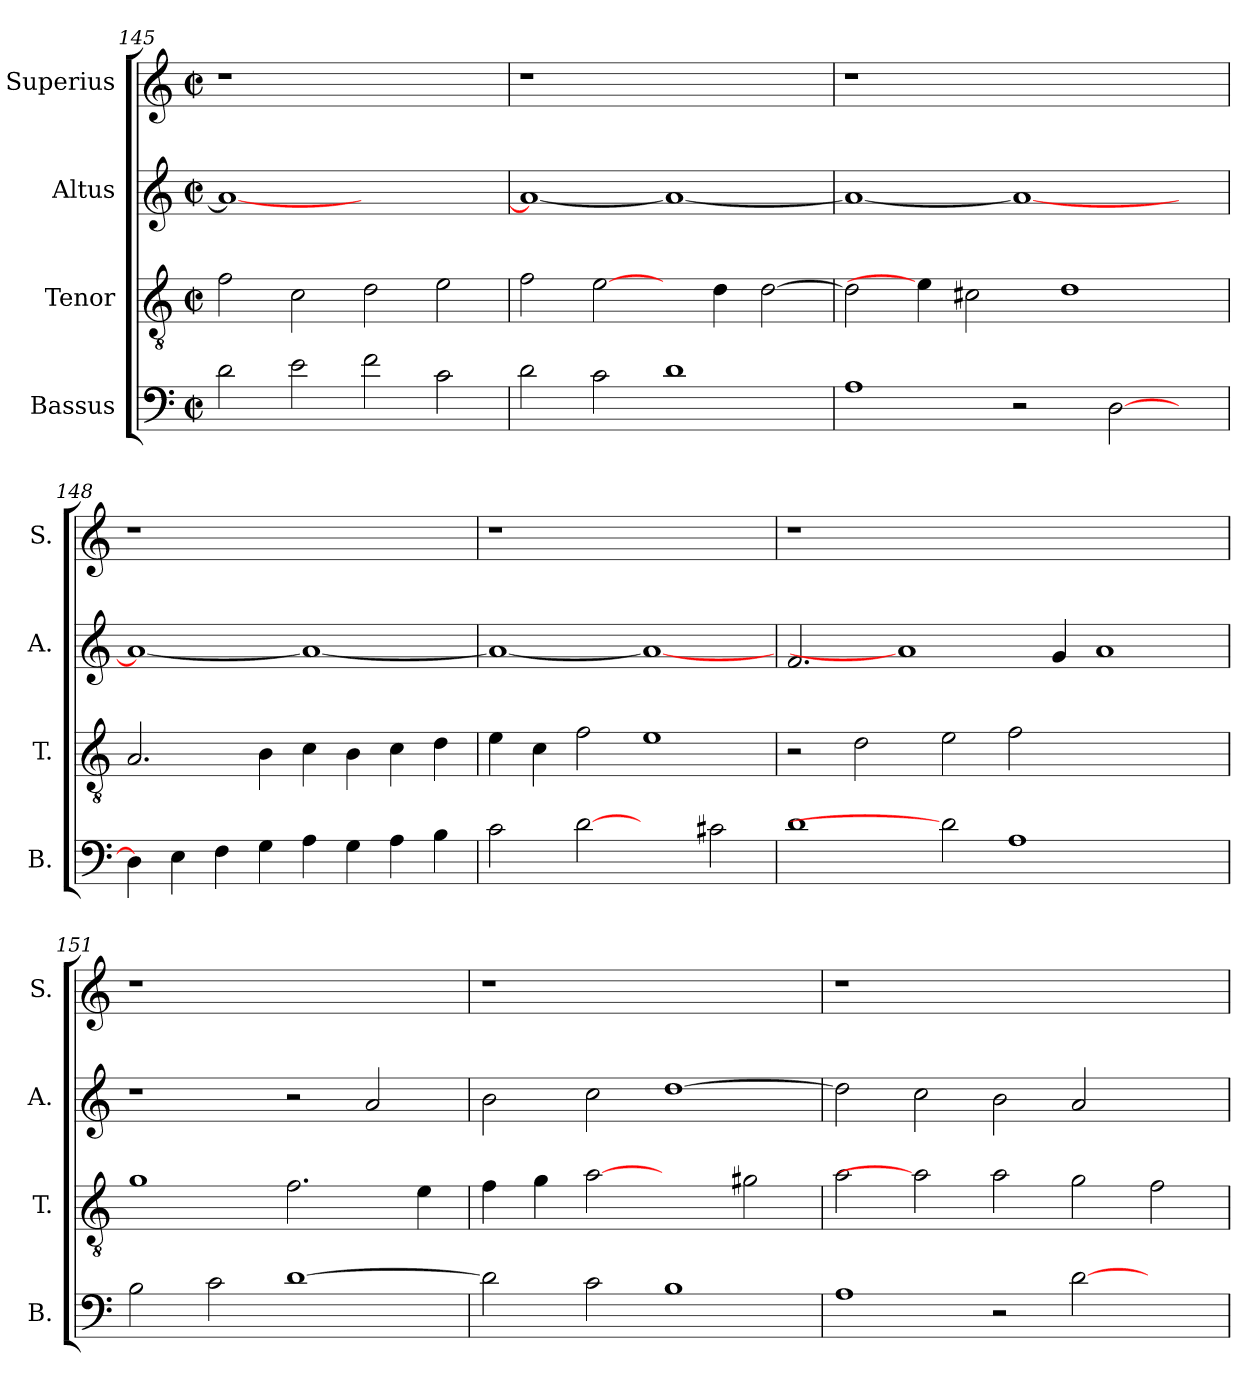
**kern	**kern	**kern	**kern
*part4	*part3	*part2	*part1
*staff4	*staff3	*staff2	*staff1
*I"Bassus	*I"Tenor	*I"Altus	*I"Superius
*I'B.	*I'T.	*I'A.	*I'S.
*clefF4	*clefGv2	*clefG2	*clefG2
*	*ITrd7c12	*	*
*k[]	*k[]	*k[]	*k[]
*C:	*C:	*C:	*C:
*M2/2	*M2/2	*M2/2	*M2/2
*met(c|)	*met(c|)	*met(c|)	*met(c|)
=145	=145	=145	=145
!	!	!	!LO:N:vis=1
2di\	2Fi\	1ai_<	1r
2ei\	2Ci\	.	.
2fi\	2Di\	1ryy	1ryy
2ci\	2Ei\	.	.
=146	=146	=146	=146
!	!	!	!LO:N:vis=1
2di\	2Fi\	1ai_<	1r
2ci\	[2Ei\	.	.
1di	4ryy	1ai_	1ryy
.	4Di\	.	.
.	[>2Di\	.	.
!!LO:PB:g=z
=147	=147	=147	=147
!	!	!	!LO:N:vis=1
1Ai	2Di\]	1ai_<	1r
.	4Ei\]	.	.
.	2C#Xi\	.	.
2r	.	1ai_	1ryy
.	1Di	.	.
[>2Di\	.	.	.
4ryy	.	4ryy	4ryy
=148	=148	=148	=148
!	!	!	!LO:N:vis=1
4Di\]	2.AAi/	1ai_<	1r
4Ei\	.	.	.
4Fi\	.	.	.
4Gi\	4BBi\	.	.
4Ai\	4Ci\	1ai_	1ryy
4Gi\	4BBi\	.	.
4Ai\	4Ci\	.	.
4Bi\	4Di\	.	.
=149	=149	=149	=149
!	!	!	!LO:N:vis=1
2ci\	4Ei\	1ai_<	1r
.	4Ci\	.	.
[2di	2Fi\	.	.
2ryy	1Ei	1ai_	1ryy
2c#Xi\	.	.	.
=150	=150	=150	=150
!	!	!	!LO:N:vis=1
1di	2r	2.fi/	1r
.	2Di\	.	.
.	.	1ai]	.
2di]	2Ei\	.	0ryy
1Ai	2Fi\	.	.
.	.	4gi/	.
.	1ryy	1ai	.
2ryy	.	.	.
=151	=151	=151	=151
!	!	!	!LO:N:vis=1
2Bi\	1Gi	1r	1r
2ci\	.	.	.
[>1di	2.Fi\	2r	1ryy
.	.	2ai/	.
.	4Ei\	.	.
!!LO:LB:g=z
=152	=152	=152	=152
!	!	!	!LO:N:vis=1
2di\]	4Fi\	2bi\	1r
.	4Gi\	.	.
2ci\	[2Ai	2cci\	.
1Bi	2ryy	[>1ddi	1ryy
.	2G#Xi\	.	.
=153	=153	=153	=153
!	!	!	!LO:N:vis=1
1Ai	2Ai\	2ddi\]	1r
.	2Ai]	2cci\	.
2r	2Ai\	2bi\	1.ryy
[>2di\	2Gi\	2ai/	.
2ryy	2Fi\	2ryy	.
=	=	=	=
*-	*-	*-	*-
